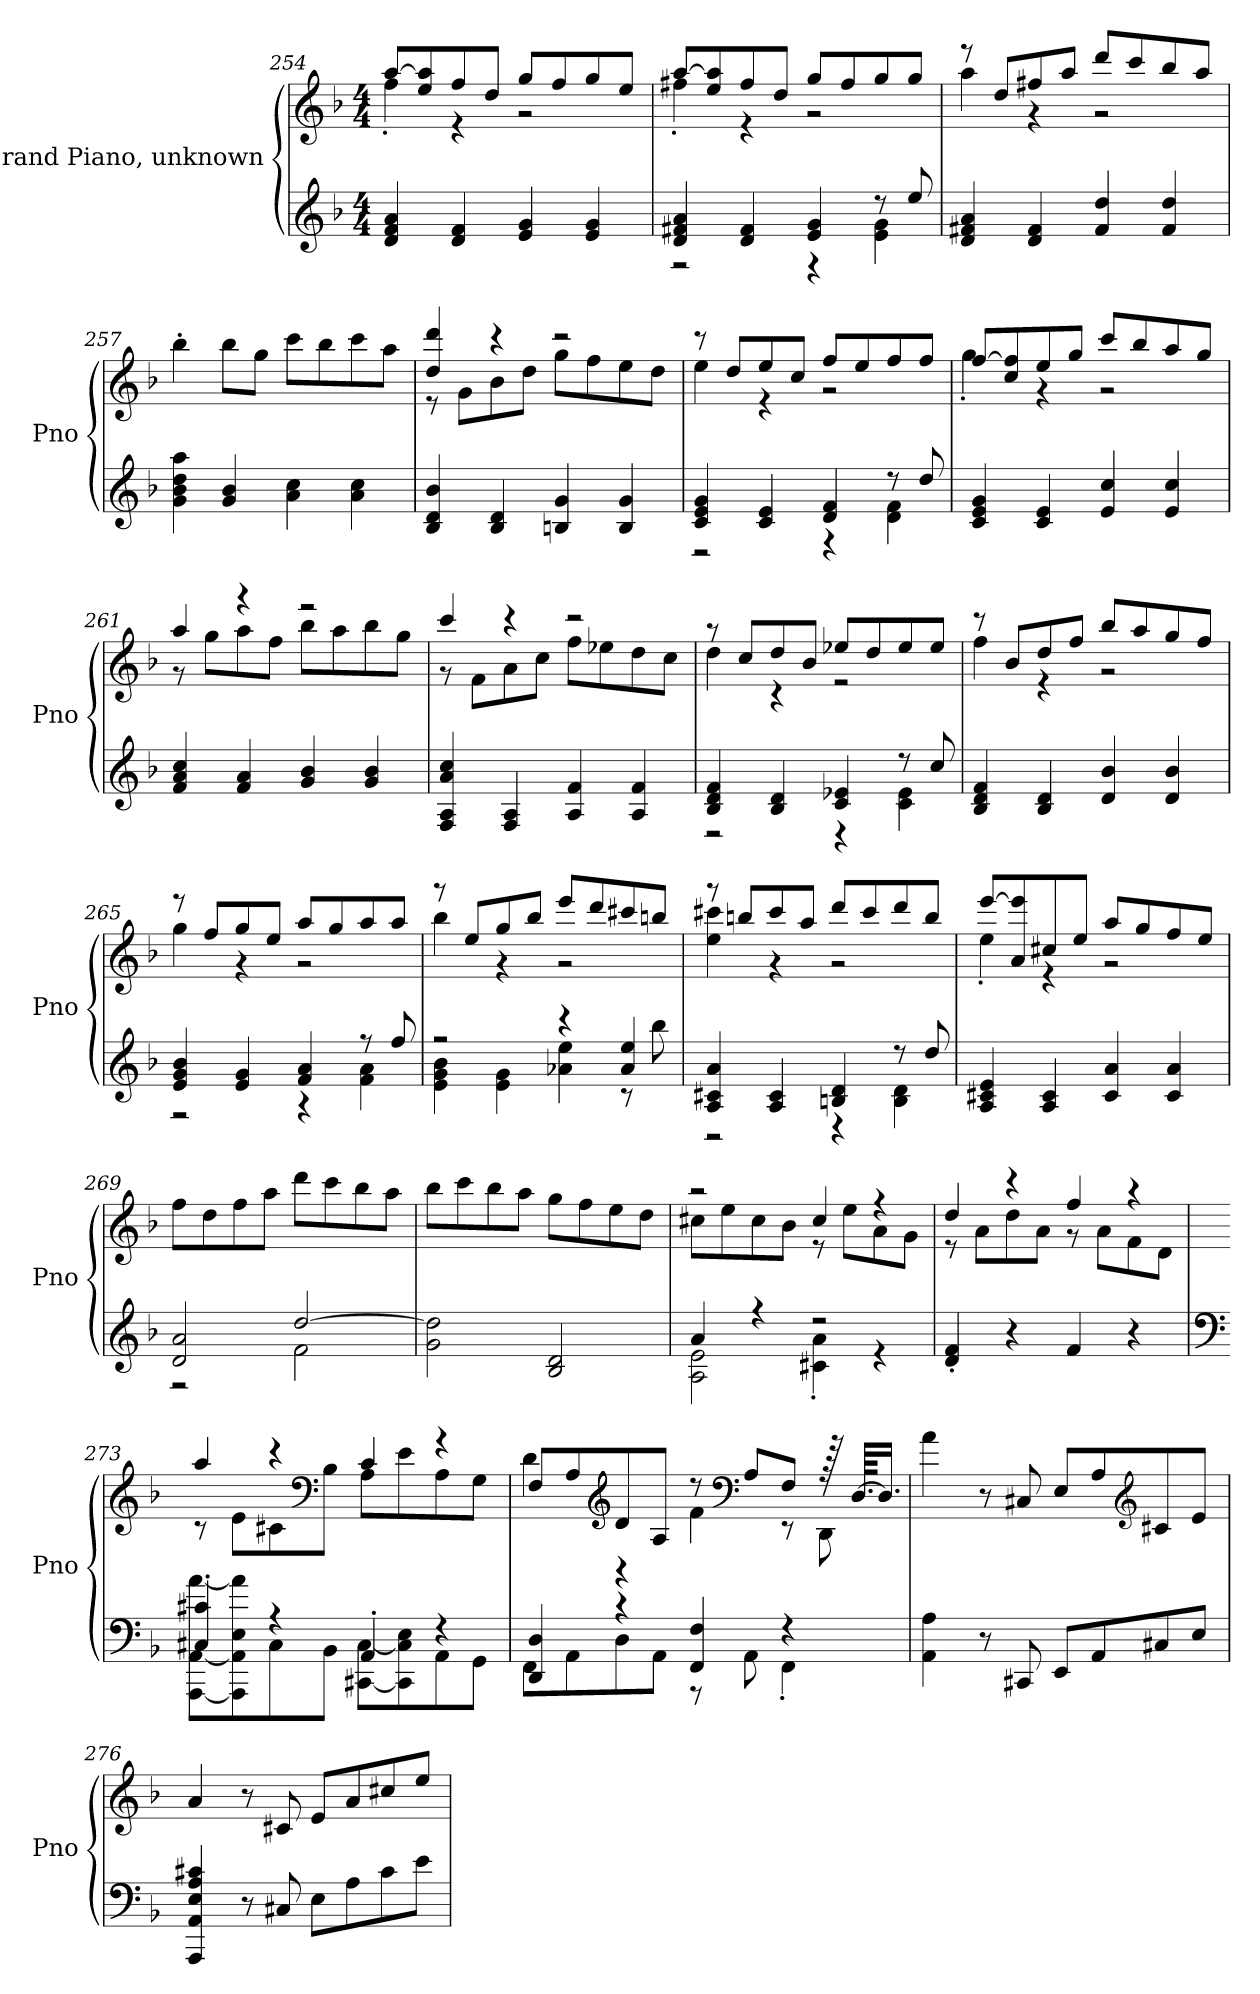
**kern	**kern
*part1	*part1
*staff2	*staff1
*I"Grand Piano, unknown	*
*I'Pno	*
*clefG2	*clefG2
*k[b-]	*k[b-]
*M4/4	*M4/4
=254	=254
*	*^
4d/ 4f/ 4a/	[8aa/L	4ff'\
.	8ee/ 8aa/]	.
4d/ 4f/	8ff/	4r
.	8dd/J	.
4e/ 4g/	8gg/L	2r
.	8ff/	.
4e/ 4g/	8gg/	.
.	8ee/J	.
=255	=255	=255
*^	*	*
4d/ 4f#X/ 4a/	2r	[8aa/L	4ff#X'\
.	.	8ee/ 8aa/]	.
4d/ 4f#/	.	8ff#/	4r
.	.	8dd/J	.
4e/ 4g/	4r	8gg/L	2r
.	.	8ff#/	.
8r	4e\ 4g\	8gg/	.
8ee/	.	8gg/J	.
*v	*v	*	*
=256	=256	=256
4d/ 4f#X/ 4a/	8r	4aa\
.	8dd/L	.
4d/ 4f#/	8ff#X/	4r
.	8aa/J	.
4f#/ 4dd/	8ddd/L	2r
.	8ccc/	.
4f#/ 4dd/	8bb-/	.
.	8aa/J	.
*	*v	*v
!!LO:LB:g=z
=257	=257
4g\ 4b-\ 4dd\ 4aa\	4bb-'\
4g/ 4b-/	8bb-\L
.	8gg\J
4a\ 4cc\	8ccc\L
.	8bb-\
4a\ 4cc\	8ccc\
.	8aa\J
=258	=258
*	*^
4B-/ 4d/ 4b-/	4dd/ 4ddd/	8r
.	.	8g\L
4B-/ 4d/	4r	8b-\
.	.	8dd\J
4Bn/ 4g/	2r	8gg\L
.	.	8ff\
4B/ 4g/	.	8ee\
.	.	8dd\J
=259	=259	=259
*^	*	*
4c/ 4e/ 4g/	2r	8r	4ee\
.	.	8dd/L	.
4c/ 4e/	.	8ee/	4r
.	.	8cc/J	.
4d/ 4f/	4r	8ff/L	2r
.	.	8ee/	.
8r	4d\ 4f\	8ff/	.
8dd/	.	8ff/J	.
*v	*v	*	*
=260	=260	=260
4c/ 4e/ 4g/	[8ff/L	4gg'\
.	8cc/ 8ff/]	.
4c/ 4e/	8ee/	4r
.	8gg/J	.
4e/ 4cc/	8ccc/L	2r
.	8bb-/	.
4e/ 4cc/	8aa/	.
.	8gg/J	.
!!LO:LB:g=z	!!
=261	=261	=261
4f/ 4a/ 4cc/	4aa/	8r
.	.	8gg\L
4f/ 4a/	4r	8aa\
.	.	8ff\J
4g/ 4b-/	2r	8bb-\L
.	.	8aa\
4g/ 4b-/	.	8bb-\
.	.	8gg\J
=262	=262	=262
4F/ 4A/ 4a/ 4cc/	4ccc/	8r
.	.	8f\L
4F/ 4A/	4r	8a\
.	.	8cc\J
4A/ 4f/	2r	8ff\L
.	.	8ee-X\
4A/ 4f/	.	8dd\
.	.	8cc\J
=263	=263	=263
*^	*	*
4B-/ 4d/ 4f/	2r	8r	4dd\
.	.	8cc/L	.
4B-/ 4d/	.	8dd/	4r
.	.	8b-/J	.
4c/ 4e-X/	4r	8ee-X/L	2r
.	.	8dd/	.
8r	4c\ 4e-\	8ee-/	.
8cc/	.	8ee-/J	.
*v	*v	*	*
=264	=264	=264
4B-/ 4d/ 4f/	8r	4ff\
.	8b-/L	.
4B-/ 4d/	8dd/	4r
.	8ff/J	.
4d/ 4b-/	8bb-/L	2r
.	8aa/	.
4d/ 4b-/	8gg/	.
.	8ff/J	.
!!LO:LB:g=z	!!
=265	=265	=265
*^	*	*
4e/ 4g/ 4b-/	2r	8r	4gg\
.	.	8ff/L	.
4e/ 4g/	.	8gg/	4r
.	.	8ee/J	.
4f/ 4a/	4r	8aa/L	2r
.	.	8gg/	.
8r	4f\ 4a\	8aa/	.
8ff/	.	8aa/J	.
=266	=266	=266	=266
2r	4e\ 4g\ 4b-\	8r	4bb-\
.	.	8ee/L	.
.	4e\ 4g\	8gg/	4r
.	.	8bb-/J	.
4r	4a-X\ 4ee\	8eee/L	2r
.	.	8ddd/	.
4a-/ 4ee/	8r	8ccc#X/	.
.	8bb-\	8bbn/J	.
=267	=267	=267	=267
4A/ 4c#X/ 4a/	2r	8r	4ee\ 4ccc#X\
.	.	8bbn/L	.
4A/ 4c#/	.	8ccc#/	4r
.	.	8aa/J	.
4Bn/ 4d/	4r	8ddd/L	2r
.	.	8ccc#/	.
8r	4B\ 4d\	8ddd/	.
8dd/	.	8bb/J	.
*v	*v	*	*
=268	=268	=268
4A/ 4c#X/ 4e/	[8eee/L	4ee'\
.	8a/ 8eee/]	.
4A/ 4c#/	8cc#X/	4r
.	8ee/J	.
4c#/ 4a/	8aa/L	2r
.	8gg/	.
4c#/ 4a/	8ff/	.
.	8ee/J	.
*	*v	*v
!!LO:LB:g=z
=269	=269
*^	*
2d/ 2a/	2r	8ff\L
.	.	8dd\
.	.	8ff\
.	.	8aa\J
[2dd/	2f\	8ddd\L
.	.	8ccc\
.	.	8bb-\
.	.	8aa\J
*v	*v	*
=270	=270
2g\ 2dd\]	8bb-\L
.	8ccc\
.	8bb-\
.	8aa\J
2B-/ 2d/	8gg\L
.	8ff\
.	8ee\
.	8dd\J
=271	=271
*^	*^
4a/	2A\ 2e\	2r	8cc#X\L
.	.	.	8ee\
4r	.	.	8cc#\
.	.	.	8b-\J
2r	4c#X\' 4a\'	4cc#/	8r
.	.	.	8ee\L
.	4r	4r	8a\
.	.	.	8g\J
*v	*v	*	*
=272	=272	=272
4d/' 4f/'	4dd/	8r
.	.	8a\L
4r	4r	8dd\
.	.	8a\J
4f/	4ff/	8r
.	.	8a\L
4r	4r	8f\
.	.	8d\J
!!LO:LB:g=z	!!
=273	=273	=273
*clefF4	*	*
*^	*	*
4C#X/' 4c#X/'	[8AAA\ [8AA\ [8a\L	4aa/	8r
.	8AAA\] 8AA\] 8E\ 8a\]	.	8e\L
4r	8C#\	4r	8c#X\
*	*	*clefF4	*
.	8BB-\J	.	8B-\J
4AA'/	[8CC#X\ [8C#\L	4c#/	8A\L
.	8CC#\] 8C#\] 8E\	.	8e\
4r	8AA\	4r	8A\
.	8GG\J	.	8G\J
=274	=274	=274	=274
4DD/ 4D/	8FF\L	8F/L	4d\
.	8AA\	8A/	.
*	*	*clefG2	*
4r	8D\	8d/	4r
.	8AA\J	8A/J	.
4FF/ 4F/	8r	8r	4f\
*	*	*clefF4	*
.	8AA\	8A/L	.
4r	4FF'\	8F/J	8r
.	.	128r	8DD\
.	.	[64.D/KKLL	.
.	.	16.D/JJ]	.
*v	*v	*	*
*	*v	*v
=275	=275
4AA\ 4A\	4a\
8r	8r
8CC#X/	8C#X/
8EE/L	8E/L
8AA/	8A/
*	*clefG2
8C#X/	8c#X/
8E/J	8e/J
!!LO:PB:g=z
=276	=276
4AAA/ 4AA/ 4E/ 4A/ 4c#X/	4a/
8r	8r
8C#X/	8c#X/
8E\L	8e/L
8A\	8a/
8c#\	8cc#X/
8e\J	8ee/J
=	=
*-	*-
